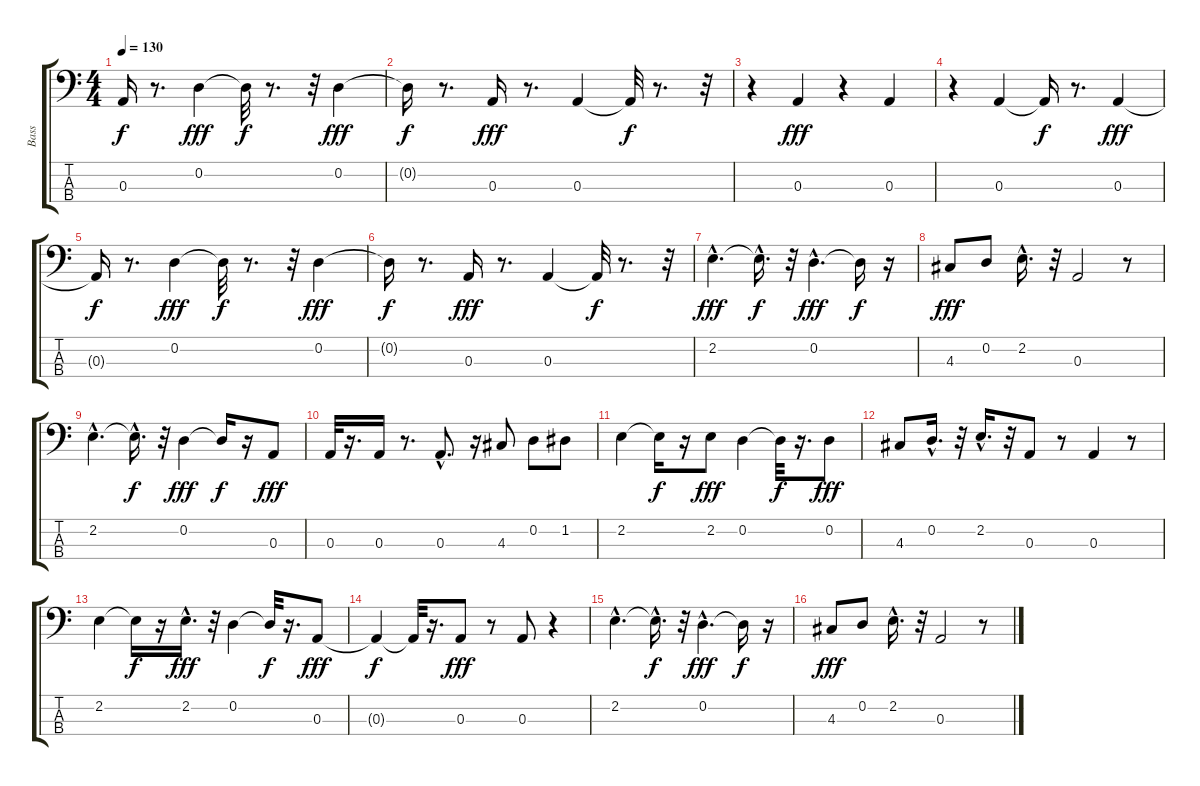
\track ("Bass" "Bass") {instrument electricbasspick}
\staff {score tabs}
\tuning (G2 D2 A1 E1) {hide}
\ts (4 4)
\tempo 130
\clef f4
\ks c
0.3{t}.16{dy f} r.8{d} 0.2.4{dy fff} 0.2{t}.32{dy f} r.8{d} r.32 0.2.4{dy fff} |
0.2{t}.16{dy f} r.8{d} 0.3.16{dy fff} r.8{d} 0.3.4 0.3{t}.32{dy f} r.8{d} r.32 |
r.4 0.3.4{dy fff} r.4 0.3.4 |
r.4 0.3.4 0.3{t}.16{dy f} r.8{d} 0.3.4{dy fff} |
0.3{t}.16{dy f} r.8{d} 0.2.4{dy fff} 0.2{t}.32{dy f} r.8{d} r.32 0.2.4{dy fff} |
0.2{t}.16{dy f} r.8{d} 0.3.16{dy fff} r.8{d} 0.3.4 0.3{t}.32{dy f} r.8{d} r.32 |
2.2{hac}.4{d dy fff} 2.2{hac t}.16{d dy f} r.32 0.2{hac}.4{d dy fff} 0.2{t}.16{dy f} r.16 |
4.3.8{dy fff} 0.2.8 2.2{hac}.16{d} r.32 0.3.2 r.8 |
2.2{hac}.4{d} 2.2{hac t}.16{d dy f} r.32 0.2.4{dy fff} 0.2{t}.16{dy f} r.16 0.3.8{dy fff} |
0.3.32 r.16{d} 0.3.16 r.8{d} 0.3{hac}.8{d} r.16 4.3.8 0.2.8 1.2.8 |
2.2.4 2.2{t}.16{dy f} r.16 2.2.8{dy fff} 0.2.4 0.2{t}.32{dy f} r.16{d} 0.2.8{dy fff} |
4.3.8 0.2{hac}.16{d} r.32 2.2{hac}.16{d} r.32 0.3.8 r.8 0.3.4 r.8 |
2.2.4 2.2{t}.16{dy f} r.16 2.2{hac}.16{d dy fff} r.32 0.2.4 0.2{t}.32{dy f} r.16{d} 0.3.8{dy fff} |
0.3{t}.4{dy f} 0.3{t}.32 r.16{d} 0.3.8{dy fff} r.8 0.3.8 r.4 |
2.2{hac}.4{d} 2.2{hac t}.16{d dy f} r.32 0.2{hac}.4{d dy fff} 0.2{t}.16{dy f} r.16 |
4.3.8{dy fff} 0.2.8 2.2{hac}.16{d} r.32 0.3.2 r.8
